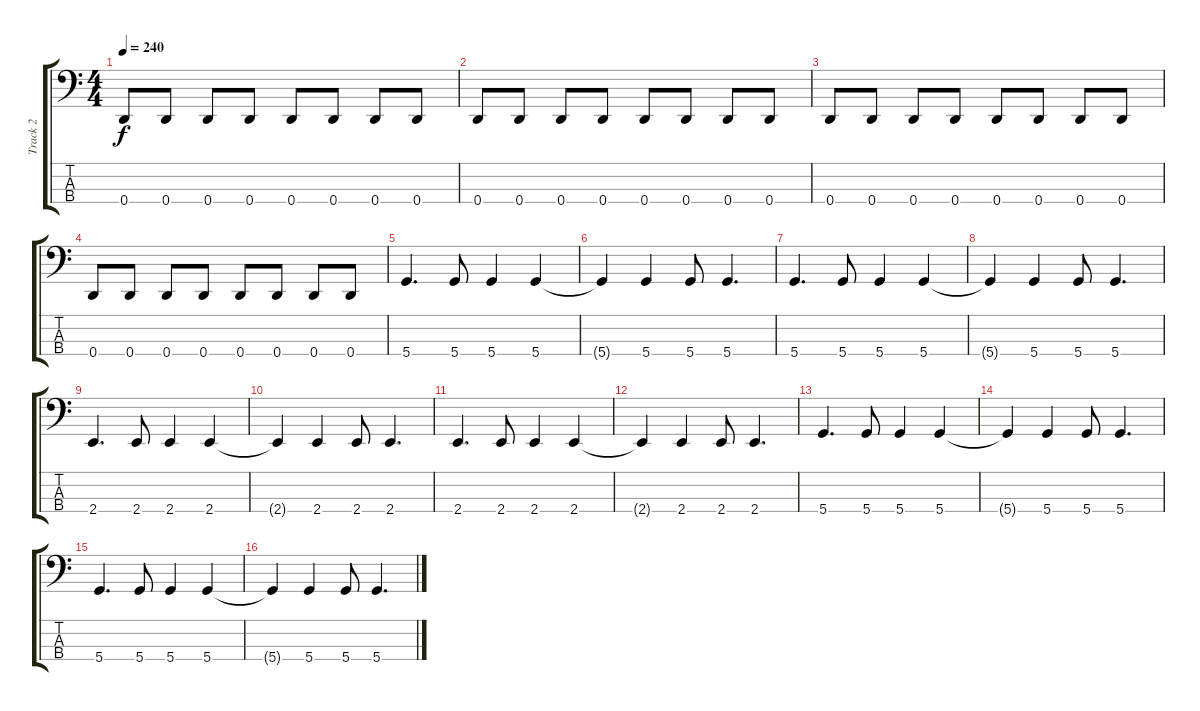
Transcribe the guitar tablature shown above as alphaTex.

\track ("Track 2" "Track 2") {instrument electricbasspick}
\staff {score tabs}
\tuning (G2 D2 A1 D1) {hide}
\ts (4 4)
\tempo 240
\clef f4
\ks c
0.4.8{dy f} 0.4.8 0.4.8 0.4.8 0.4.8 0.4.8 0.4.8 0.4.8 |
0.4.8 0.4.8 0.4.8 0.4.8 0.4.8 0.4.8 0.4.8 0.4.8 |
0.4.8 0.4.8 0.4.8 0.4.8 0.4.8 0.4.8 0.4.8 0.4.8 |
0.4.8 0.4.8 0.4.8 0.4.8 0.4.8 0.4.8 0.4.8 0.4.8 |
5.4.4{d} 5.4.8 5.4.4 5.4.4 |
5.4{t}.4 5.4.4 5.4.8 5.4.4{d} |
5.4.4{d} 5.4.8 5.4.4 5.4.4 |
5.4{t}.4 5.4.4 5.4.8 5.4.4{d} |
2.4.4{d} 2.4.8 2.4.4 2.4.4 |
2.4{t}.4 2.4.4 2.4.8 2.4.4{d} |
2.4.4{d} 2.4.8 2.4.4 2.4.4 |
2.4{t}.4 2.4.4 2.4.8 2.4.4{d} |
5.4.4{d} 5.4.8 5.4.4 5.4.4 |
5.4{t}.4 5.4.4 5.4.8 5.4.4{d} |
5.4.4{d} 5.4.8 5.4.4 5.4.4 |
5.4{t}.4 5.4.4 5.4.8 5.4.4{d}
